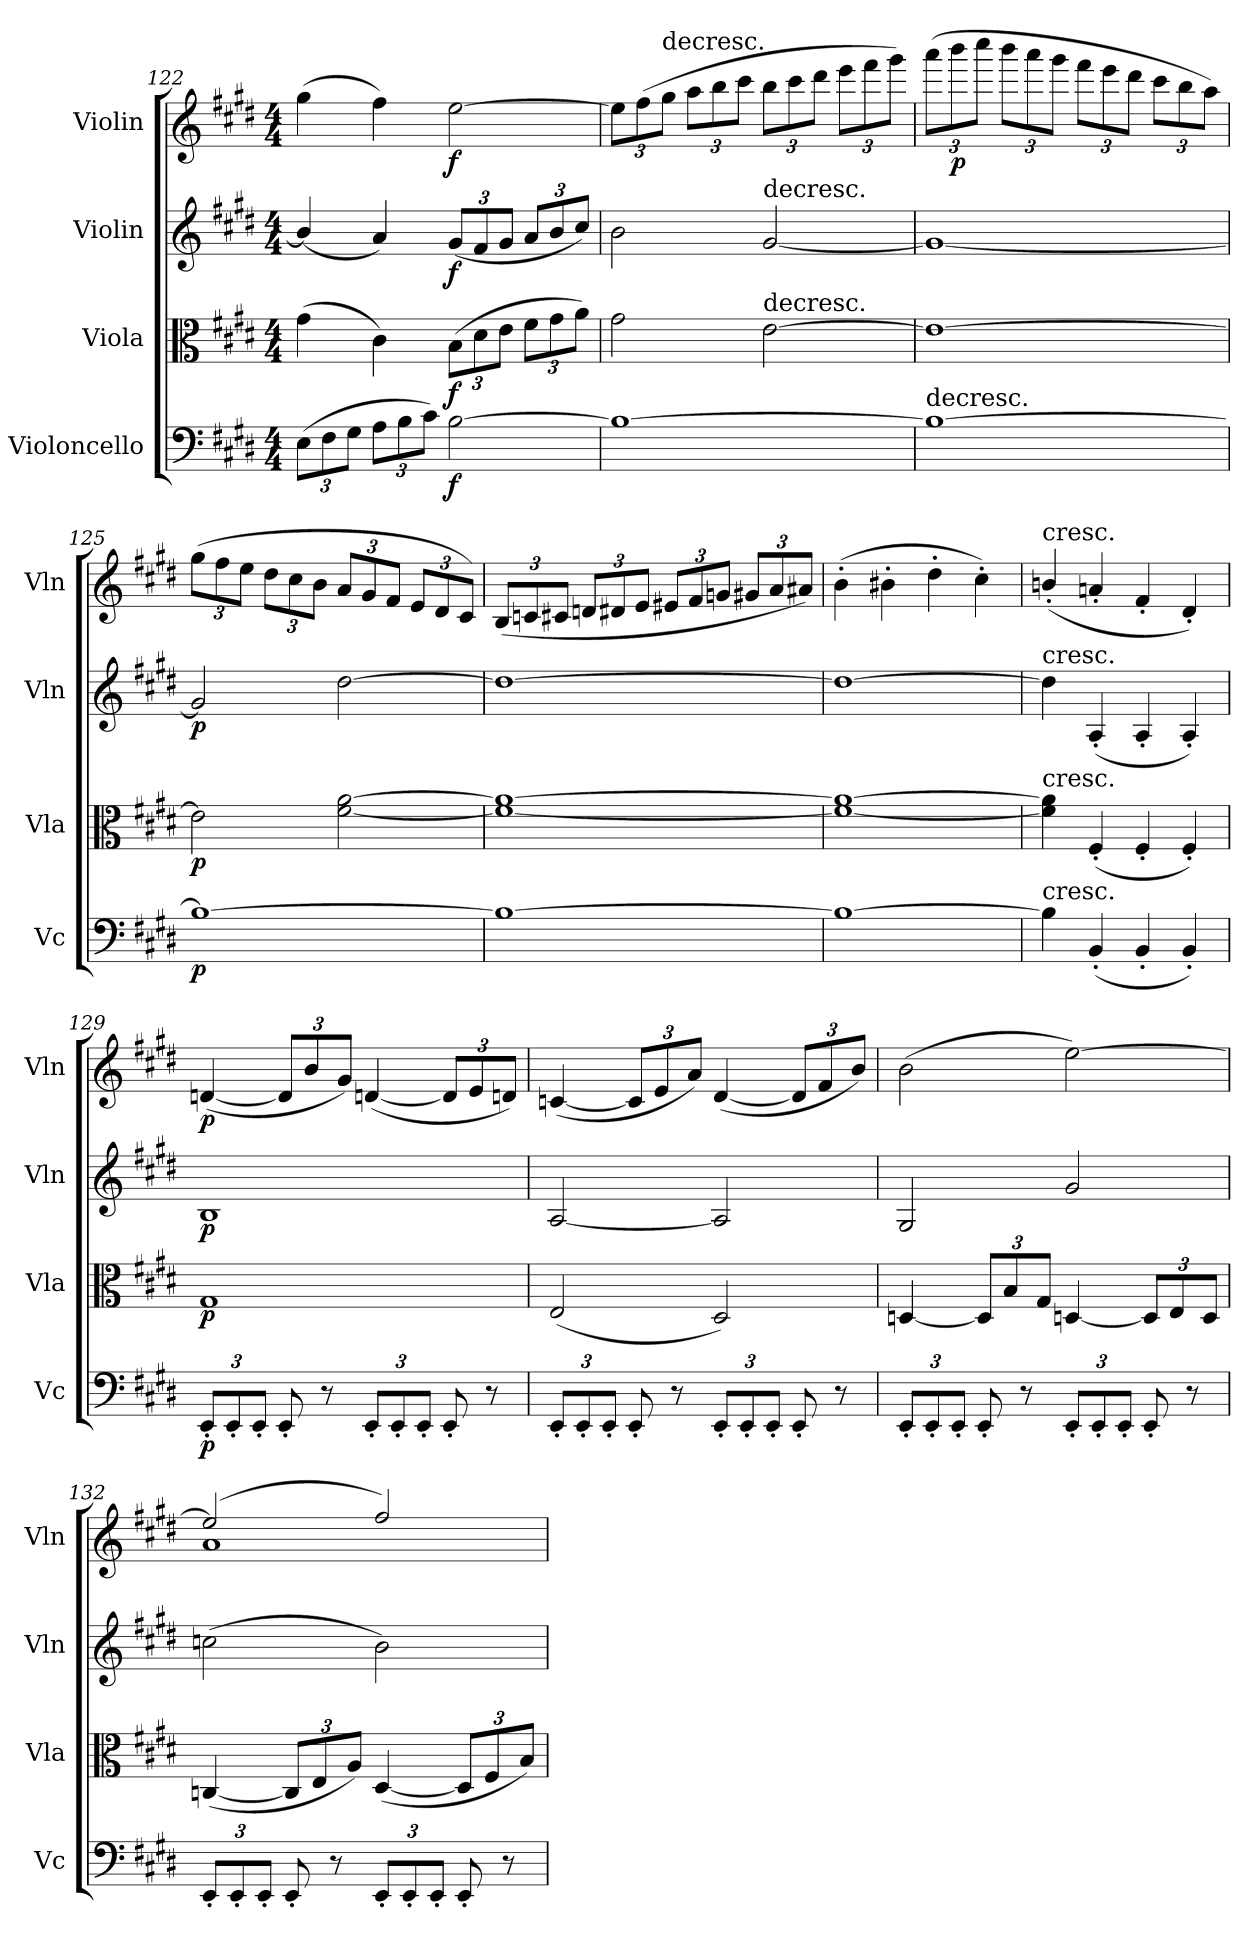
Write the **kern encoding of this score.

**kern	**dynam	**kern	**dynam	**kern	**dynam	**kern	**dynam
*part4	*part4	*part3	*part3	*part2	*part2	*part1	*part1
*staff4	*staff4	*staff3	*staff3	*staff2	*staff2	*staff1	*staff1
*I"Violoncello	*	*I"Viola	*	*I"Violin	*	*I"Violin	*
*I'Vc	*	*I'Vla	*	*I'Vln	*	*I'Vln	*
*clefF4	*	*clefC3	*	*clefG2	*	*clefG2	*
*k[f#c#g#d#]	*	*k[f#c#g#d#]	*	*k[f#c#g#d#]	*	*k[f#c#g#d#]	*
*E:	*	*E:	*	*E:	*	*E:	*
*M4/4	*	*M4/4	*	*M4/4	*	*M4/4	*
=122	=122	=122	=122	=122	=122	=122	=122
(12E\L	.	(4g#\	.	(4b/]	.	(4gg#\	.
12F#\	.	.	.	.	.	.	.
12G#\J	.	.	.	.	.	.	.
12A\L	.	4c#\)	.	4a/)	.	4ff#\)	.
12B\	.	.	.	.	.	.	.
12c#\J)	.	.	.	.	.	.	.
[2B\	f	(12B\L	f	(12g#/L	f	[2ee\	f
.	.	12d#\	.	12f#/	.	.	.
.	.	12e\J	.	12g#/J	.	.	.
.	.	12f#\L	.	12a/L	.	.	.
.	.	12g#\	.	12b/	.	.	.
.	.	12a\J)	.	12cc#/J)	.	.	.
=123	=123	=123	=123	=123	=123	=123	=123
1B_	.	2g#\	.	2b\	.	12ee\L]	.
.	.	.	.	.	.	(12ff#\	.
!	!	!	!	!	!	!LO:TX:t=decresc.	!
.	.	.	.	.	.	12gg#\J	.
.	.	.	.	.	.	12aa\L	.
.	.	.	.	.	.	12bb\	.
.	.	.	.	.	.	12ccc#\J	.
!	!	!	!	!LO:TX:t=decresc.	!	!	!
!	!	!LO:TX:t=decresc.	!	!	!	!	!
.	.	[2e\	.	[2g#/	.	12bb\L	.
.	.	.	.	.	.	12ccc#\	.
.	.	.	.	.	.	12ddd#\J	.
.	.	.	.	.	.	12eee\L	.
.	.	.	.	.	.	12fff#\	.
.	.	.	.	.	.	12ggg#\J)	.
=124	=124	=124	=124	=124	=124	=124	=124
!LO:TX:t=decresc.	!	!	!	!	!	!	!
1B_	.	1e_	.	1g#_	.	(12aaa\L	.
.	.	.	.	.	.	12bbb\	p
.	.	.	.	.	.	12cccc#\J	.
.	.	.	.	.	.	12bbb\L	.
.	.	.	.	.	.	12aaa\	.
.	.	.	.	.	.	12ggg#\J	.
.	.	.	.	.	.	12fff#\L	.
.	.	.	.	.	.	12eee\	.
.	.	.	.	.	.	12ddd#\J	.
.	.	.	.	.	.	12ccc#\L	.
.	.	.	.	.	.	12bb\	.
.	.	.	.	.	.	12aa\J)	.
=125	=125	=125	=125	=125	=125	=125	=125
1B_	p	2e\]	p	2g#/]	p	(12gg#\L	.
.	.	.	.	.	.	12ff#\	.
.	.	.	.	.	.	12ee\J	.
.	.	.	.	.	.	12dd#\L	.
.	.	.	.	.	.	12cc#\	.
.	.	.	.	.	.	12b\J	.
.	.	[2f#\ [2a\	.	[2dd#\	.	12a/L	.
.	.	.	.	.	.	12g#/	.
.	.	.	.	.	.	12f#/J	.
.	.	.	.	.	.	12e/L	.
.	.	.	.	.	.	12d#/	.
.	.	.	.	.	.	12c#/J)	.
=126	=126	=126	=126	=126	=126	=126	=126
1B_	.	1f#_ 1a_	.	1dd#_	.	(12B/L	.
.	.	.	.	.	.	12cn/	.
.	.	.	.	.	.	12c#X/J	.
.	.	.	.	.	.	12dn/L	.
.	.	.	.	.	.	12d#X/	.
.	.	.	.	.	.	12e/J	.
.	.	.	.	.	.	12e#X/L	.
.	.	.	.	.	.	12f#/	.
.	.	.	.	.	.	12gn/J	.
.	.	.	.	.	.	12g#X/L	.
.	.	.	.	.	.	12a/	.
.	.	.	.	.	.	12a#X/J)	.
=127	=127	=127	=127	=127	=127	=127	=127
1B_	.	1f#_ 1a_	.	1dd#_	.	(4b'\	.
.	.	.	.	.	.	4b#X'\	.
.	.	.	.	.	.	4dd#'\	.
.	.	.	.	.	.	4cc#'\)	.
=128	=128	=128	=128	=128	=128	=128	=128
!	!	!	!	!	!	!LO:TX:t=cresc.	!
!	!	!	!	!LO:TX:t=cresc.	!	!	!
!	!	!LO:TX:t=cresc.	!	!	!	!	!
!LO:TX:t=cresc.	!	!	!	!	!	!	!
4B\]	.	4f#]\ 4a]\	.	4dd#\]	.	(4bn'/	.
(4BB'/	.	(4F#'/	.	(4A'/	.	4an'/	.
4BB'/	.	4F#'/	.	4A'/	.	4f#'/	.
4BB'/)	.	4F#'/)	.	4A'/)	.	4d#'/)	.
=129	=129	=129	=129	=129	=129	=129	=129
12EE'/L	p	1G#	p	1B	p	([4dn/	p
12EE'/	.	.	.	.	.	.	.
12EE'/J	.	.	.	.	.	.	.
8EE'/	.	.	.	.	.	12d/L]	.
.	.	.	.	.	.	12b/	.
8r	.	.	.	.	.	.	.
.	.	.	.	.	.	12g#/J)	.
12EE'/L	.	.	.	.	.	([4dn/	.
12EE'/	.	.	.	.	.	.	.
12EE'/J	.	.	.	.	.	.	.
8EE'/	.	.	.	.	.	12d/L]	.
.	.	.	.	.	.	12e/	.
8r	.	.	.	.	.	.	.
.	.	.	.	.	.	12dn/J)	.
=130	=130	=130	=130	=130	=130	=130	=130
12EE'/L	.	(2E/	.	[2A/	.	([4cn/	.
12EE'/	.	.	.	.	.	.	.
12EE'/J	.	.	.	.	.	.	.
8EE'/	.	.	.	.	.	12c/L]	.
.	.	.	.	.	.	12e/	.
8r	.	.	.	.	.	.	.
.	.	.	.	.	.	12a/J)	.
12EE'/L	.	2D#/)	.	2A/]	.	([4d#/	.
12EE'/	.	.	.	.	.	.	.
12EE'/J	.	.	.	.	.	.	.
8EE'/	.	.	.	.	.	12d#/L]	.
.	.	.	.	.	.	12f#/	.
8r	.	.	.	.	.	.	.
.	.	.	.	.	.	12b/J)	.
=131	=131	=131	=131	=131	=131	=131	=131
12EE'/L	.	[4Dn/	.	2G#/	.	(2b\	.
12EE'/	.	.	.	.	.	.	.
12EE'/J	.	.	.	.	.	.	.
8EE'/	.	12D/L]	.	.	.	.	.
.	.	12B/	.	.	.	.	.
8r	.	.	.	.	.	.	.
.	.	12G#/J	.	.	.	.	.
12EE'/L	.	[4Dn/	.	2g#/	.	[2ee\)	.
12EE'/	.	.	.	.	.	.	.
12EE'/J	.	.	.	.	.	.	.
8EE'/	.	12D/L]	.	.	.	.	.
.	.	12E/	.	.	.	.	.
8r	.	.	.	.	.	.	.
.	.	12D/J	.	.	.	.	.
=132	=132	=132	=132	=132	=132	=132	=132
*	*	*	*	*	*	*^	*
12EE'/L	.	([4Cn/	.	(2ccn\	.	(2ee/]	1a	.
12EE'/	.	.	.	.	.	.	.	.
12EE'/J	.	.	.	.	.	.	.	.
8EE'/	.	12C/L]	.	.	.	.	.	.
.	.	12E/	.	.	.	.	.	.
8r	.	.	.	.	.	.	.	.
.	.	12A/J)	.	.	.	.	.	.
12EE'/L	.	([4D#/	.	2b\)	.	2ff#/)	.	.
12EE'/	.	.	.	.	.	.	.	.
12EE'/J	.	.	.	.	.	.	.	.
8EE'/	.	12D#/L]	.	.	.	.	.	.
.	.	12F#/	.	.	.	.	.	.
8r	.	.	.	.	.	.	.	.
.	.	12B/J)	.	.	.	.	.	.
*	*	*	*	*	*	*v	*v	*
=	=	=	=	=	=	=	=
*-	*-	*-	*-	*-	*-	*-	*-
